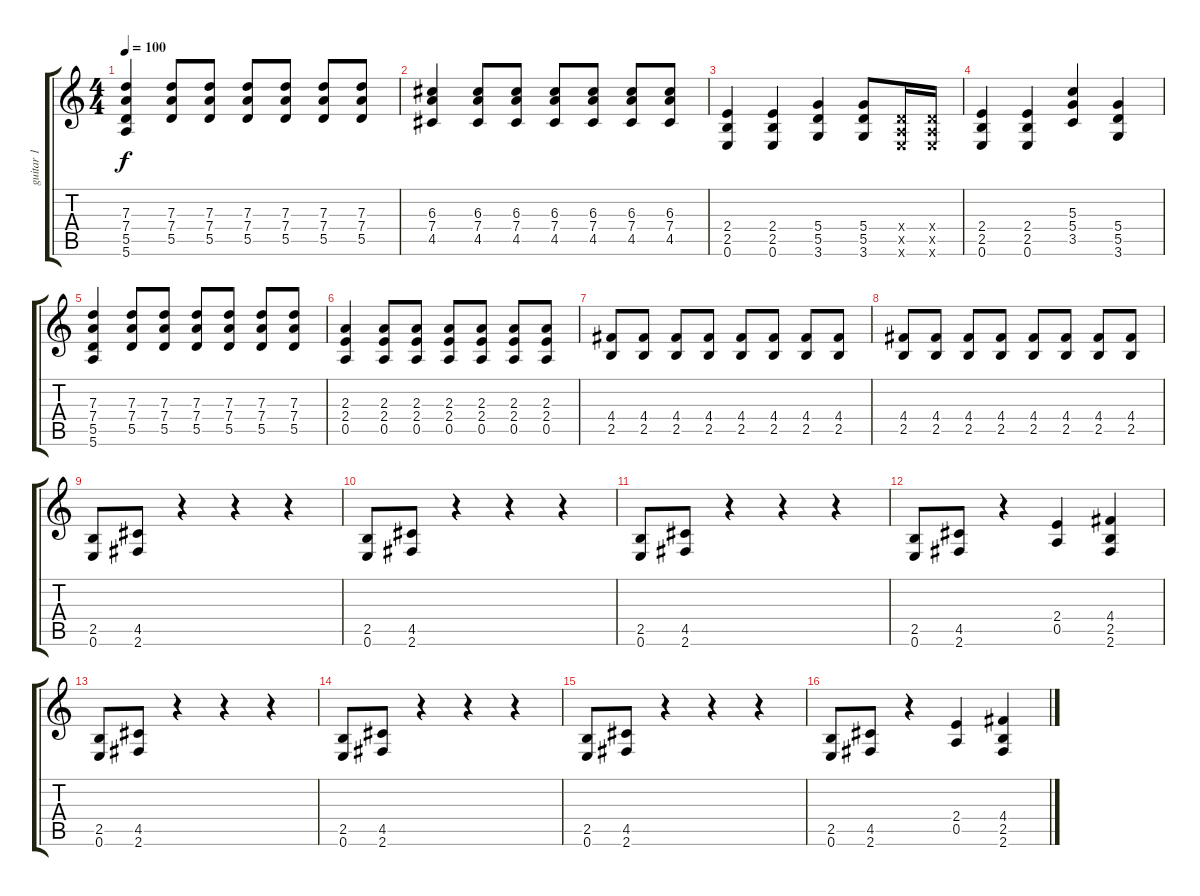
\track ("guitar 1" "guitar 1") {instrument overdrivenguitar}
\staff {score tabs}
\tuning (E4 B3 G3 D3 A2 E2) {hide}
\ts (4 4)
\tempo 100
\clef g2
\ks c
(7.3 7.4 5.5 5.6).4{dy f} (7.3 7.4 5.5).8 (7.3 7.4 5.5).8 (7.3 7.4 5.5).8 (7.3 7.4 5.5).8 (7.3 7.4 5.5).8 (7.3 7.4 5.5).8 |
(6.3 7.4 4.5).4 (6.3 7.4 4.5).8 (6.3 7.4 4.5).8 (6.3 7.4 4.5).8 (6.3 7.4 4.5).8 (6.3 7.4 4.5).8 (6.3 7.4 4.5).8 |
(2.4 2.5 0.6).4 (2.4 2.5 0.6).4 (5.4 5.5 3.6).4 (5.4 5.5 3.6).8 (0.4{x} 0.5{x} 0.6{x}).16 (0.4{x} 0.5{x} 0.6{x}).16 |
(2.4 2.5 0.6).4 (2.4 2.5 0.6).4 (5.3 5.4 3.5).4 (5.4 5.5 3.6).4 |
(7.3 7.4 5.5 5.6).4 (7.3 7.4 5.5).8 (7.3 7.4 5.5).8 (7.3 7.4 5.5).8 (7.3 7.4 5.5).8 (7.3 7.4 5.5).8 (7.3 7.4 5.5).8 |
(2.3 2.4 0.5).4 (2.3 2.4 0.5).8 (2.3 2.4 0.5).8 (2.3 2.4 0.5).8 (2.3 2.4 0.5).8 (2.3 2.4 0.5).8 (2.3 2.4 0.5).8 |
(4.4 2.5).8 (4.4 2.5).8 (4.4 2.5).8 (4.4 2.5).8 (4.4 2.5).8 (4.4 2.5).8 (4.4 2.5).8 (4.4 2.5).8 |
(4.4 2.5).8 (4.4 2.5).8 (4.4 2.5).8 (4.4 2.5).8 (4.4 2.5).8 (4.4 2.5).8 (4.4 2.5).8 (4.4 2.5).8 |
(2.5 0.6).8 (4.5 2.6).8 r.4 r.4 r.4 |
(2.5 0.6).8 (4.5 2.6).8 r.4 r.4 r.4 |
(2.5 0.6).8 (4.5 2.6).8 r.4 r.4 r.4 |
(2.5 0.6).8 (4.5 2.6).8 r.4 (2.4 0.5).4 (4.4 2.5 2.6).4 |
(2.5 0.6).8 (4.5 2.6).8 r.4 r.4 r.4 |
(2.5 0.6).8 (4.5 2.6).8 r.4 r.4 r.4 |
(2.5 0.6).8 (4.5 2.6).8 r.4 r.4 r.4 |
(2.5 0.6).8 (4.5 2.6).8 r.4 (2.4 0.5).4 (4.4 2.5 2.6).4
